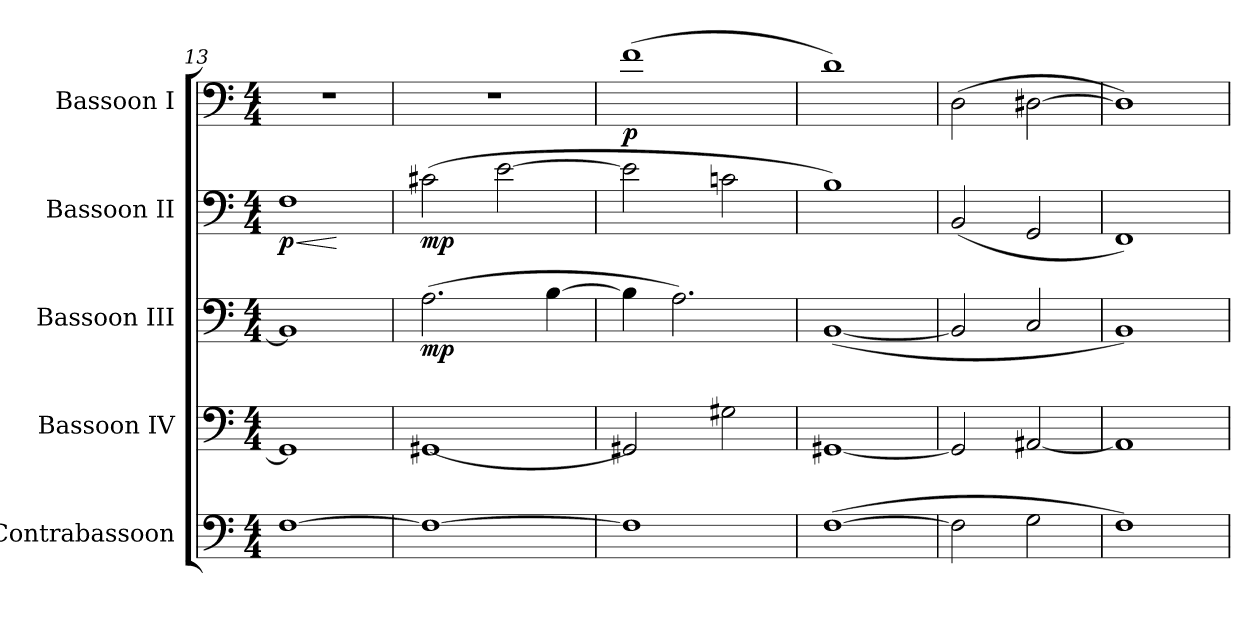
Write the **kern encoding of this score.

**kern	**kern	**kern	**dynam	**kern	**dynam	**kern	**dynam
*part5	*part4	*part3	*part3	*part2	*part2	*part1	*part1
*staff5	*staff4	*staff3	*staff3	*staff2	*staff2	*staff1	*staff1
*I"Contrabassoon	*I"Bassoon IV	*I"Bassoon III	*	*I"Bassoon II	*	*I"Bassoon I	*
*I'Cbsn.	*I'Bsn.	*I'Bsn.	*	*I'Bsn.	*	*I'Bsn.	*
*clefF4	*clefF4	*clefF4	*	*clefF4	*	*clefF4	*
*ITrd7c12	*	*	*	*	*	*	*
*k[]	*k[]	*k[]	*	*k[]	*	*k[]	*
*C:	*C:	*C:	*	*C:	*	*C:	*
*M4/4	*M4/4	*M4/4	*	*M4/4	*	*M4/4	*
=13	=13	=13	=13	=13	=13	=13	=13
!	!	!	!	!	!LO:HP:b	!	!
[>1FFi	1GG#i]	1BBi]	.	1Fi	< p	1r	.
.	.	.	.	.	[	.	.
!!LO:LB:g=z
=14	=14	=14	=14	=14	=14	=14	=14
1FFi_>	[<1GG#Xi	(2.Ai\	mp	(2c#Xi\	mp	1r	.
.	.	.	.	[>2ei\	.	.	.
.	.	[>4Bi\	.	.	.	.	.
=15	=15	=15	=15	=15	=15	=15	=15
1FFi]	2GG#Xi/]	4Bi\]	.	2ei\]	.	(1fi	p
.	.	2.Ai\)	.	.	.	.	.
.	2G#Xi\	.	.	2cni\	.	.	.
=16	=16	=16	=16	=16	=16	=16	=16
([>1FFi	[<1GG#Xi	([<1BBi	.	1Bi)	.	1di)	.
=17	=17	=17	=17	=17	=17	=17	=17
2FFi\]	2GG#i/]	2BBi/]	.	(2BBi/	.	(2Di\	.
2GGi\	[<2AA#Xi/	2Ci/	.	2GGi/	.	[>2D#Xi\	.
=18	=18	=18	=18	=18	=18	=18	=18
1FFi)	1AA#i]	1BBi)	.	1FFi)	.	1D#i])	.
=	=	=	=	=	=	=	=
*-	*-	*-	*-	*-	*-	*-	*-
